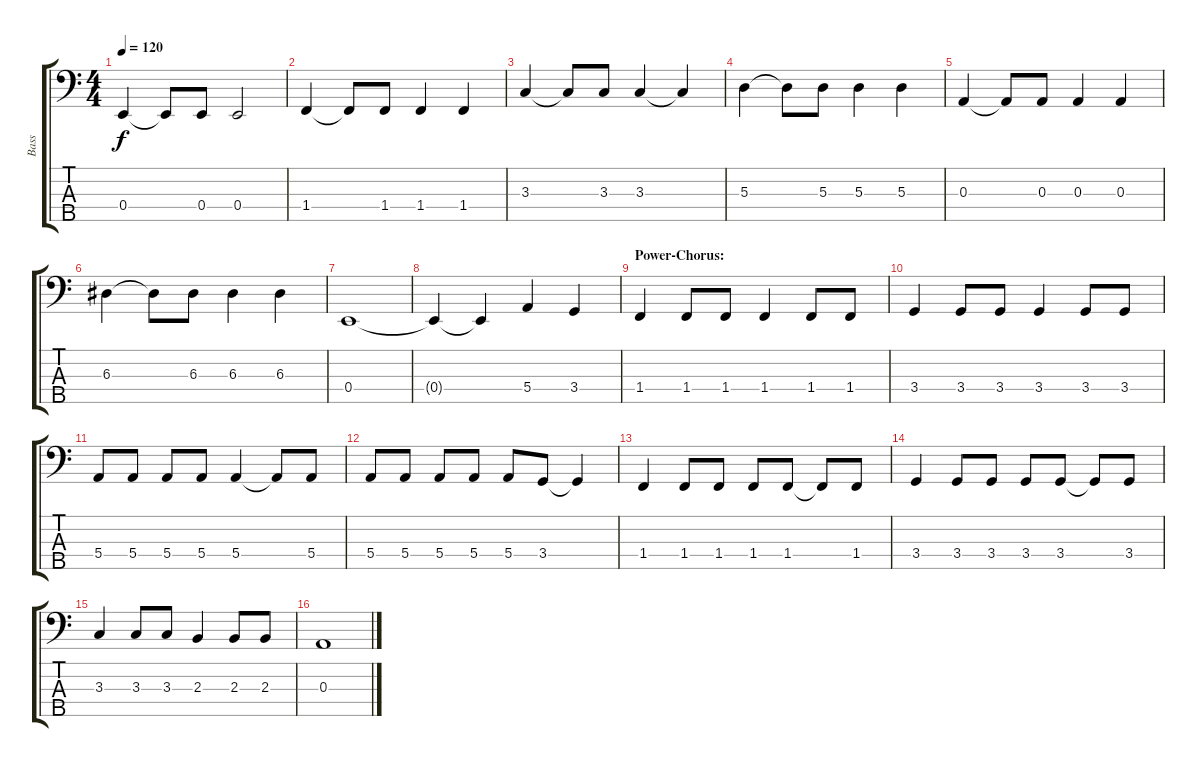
\track ("Bass" "Bass") {instrument slapbass2}
\staff {score tabs}
\tuning (G2 D2 A1 E1 B0) {hide}
\ts (4 4)
\tempo 120
\clef f4
\ks c
0.4.4{dy f} 0.4{t}.8 0.4.8 0.4.2 |
1.4.4 1.4{t}.8 1.4.8 1.4.4 1.4.4 |
3.3.4 3.3{t}.8 3.3.8 3.3.4 3.3{t}.4 |
5.3.4 5.3{t}.8 5.3.8 5.3.4 5.3.4 |
0.3.4 0.3{t}.8 0.3.8 0.3.4 0.3.4 |
6.3.4 6.3{t}.8 6.3.8 6.3.4 6.3.4 |
0.4.1 |
0.4{t}.4 0.4{t}.4 5.4.4 3.4.4 |
\section ("" "Power-Chorus:")
1.4.4 1.4.8 1.4.8 1.4.4 1.4.8 1.4.8 |
3.4.4 3.4.8 3.4.8 3.4.4 3.4.8 3.4.8 |
5.4.8 5.4.8 5.4.8 5.4.8 5.4.4 5.4{t}.8 5.4.8 |
5.4.8 5.4.8 5.4.8 5.4.8 5.4.8 3.4.8 3.4{t}.4 |
1.4.4 1.4.8 1.4.8 1.4.8 1.4.8 1.4{t}.8 1.4.8 |
3.4.4 3.4.8 3.4.8 3.4.8 3.4.8 3.4{t}.8 3.4.8 |
3.3.4 3.3.8 3.3.8 2.3.4 2.3.8 2.3.8 |
0.3.1
